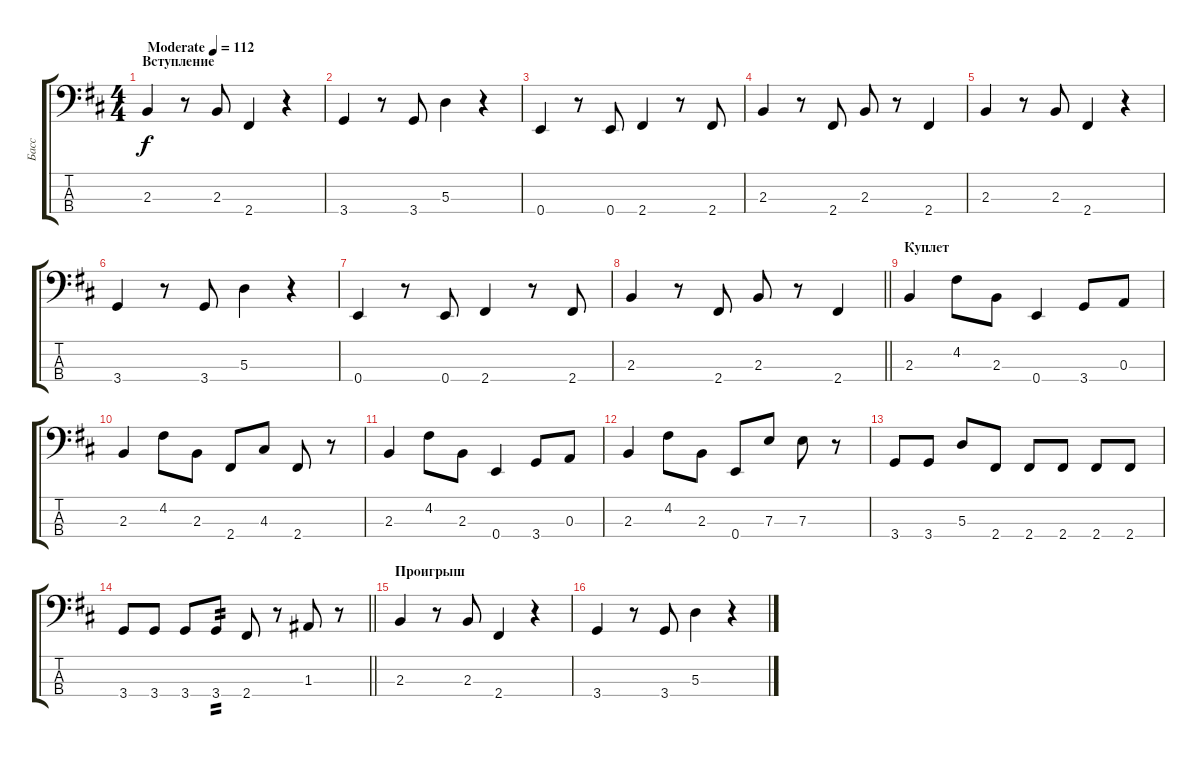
\track ("Басс" "Басс") {instrument electricbassfinger}
\staff {score tabs}
\tuning (G2 D2 A1 E1) {hide}
\ts (4 4)
\section ("" "Вступление")
\tempo (112 "Moderate")
\clef f4
\ks bminor
2.3.4{dy f instrument electricbassfinger} r.8 2.3.8 2.4.4 r.4 |
3.4.4 r.8 3.4.8 5.3.4 r.4 |
0.4.4 r.8 0.4.8 2.4.4 r.8 2.4.8 |
2.3.4 r.8 2.4.8 2.3.8 r.8 2.4.4 |
2.3.4 r.8 2.3.8 2.4.4 r.4 |
3.4.4 r.8 3.4.8 5.3.4 r.4 |
0.4.4 r.8 0.4.8 2.4.4 r.8 2.4.8 |
\barLineRight lightlight
2.3.4 r.8 2.4.8 2.3.8 r.8 2.4.4 |
\section ("" "Куплет")
2.3.4 4.2.8 2.3.8 0.4.4 3.4.8 0.3.8 |
2.3.4 4.2.8 2.3.8 2.4.8 4.3.8 2.4.8 r.8 |
2.3.4 4.2.8 2.3.8 0.4.4 3.4.8 0.3.8 |
2.3.4 4.2.8 2.3.8 0.4.8 7.3.8 7.3.8 r.8 |
3.4.8 3.4.8 5.3.8 2.4.8 2.4.8 2.4.8 2.4.8 2.4.8 |
\barLineRight lightlight
3.4.8 3.4.8 3.4.8 3.4.8{tp 2} 2.4.8 r.8 1.3.8 r.8 |
\section ("" "Проигрыш")
2.3.4 r.8 2.3.8 2.4.4 r.4 |
3.4.4 r.8 3.4.8 5.3.4 r.4
